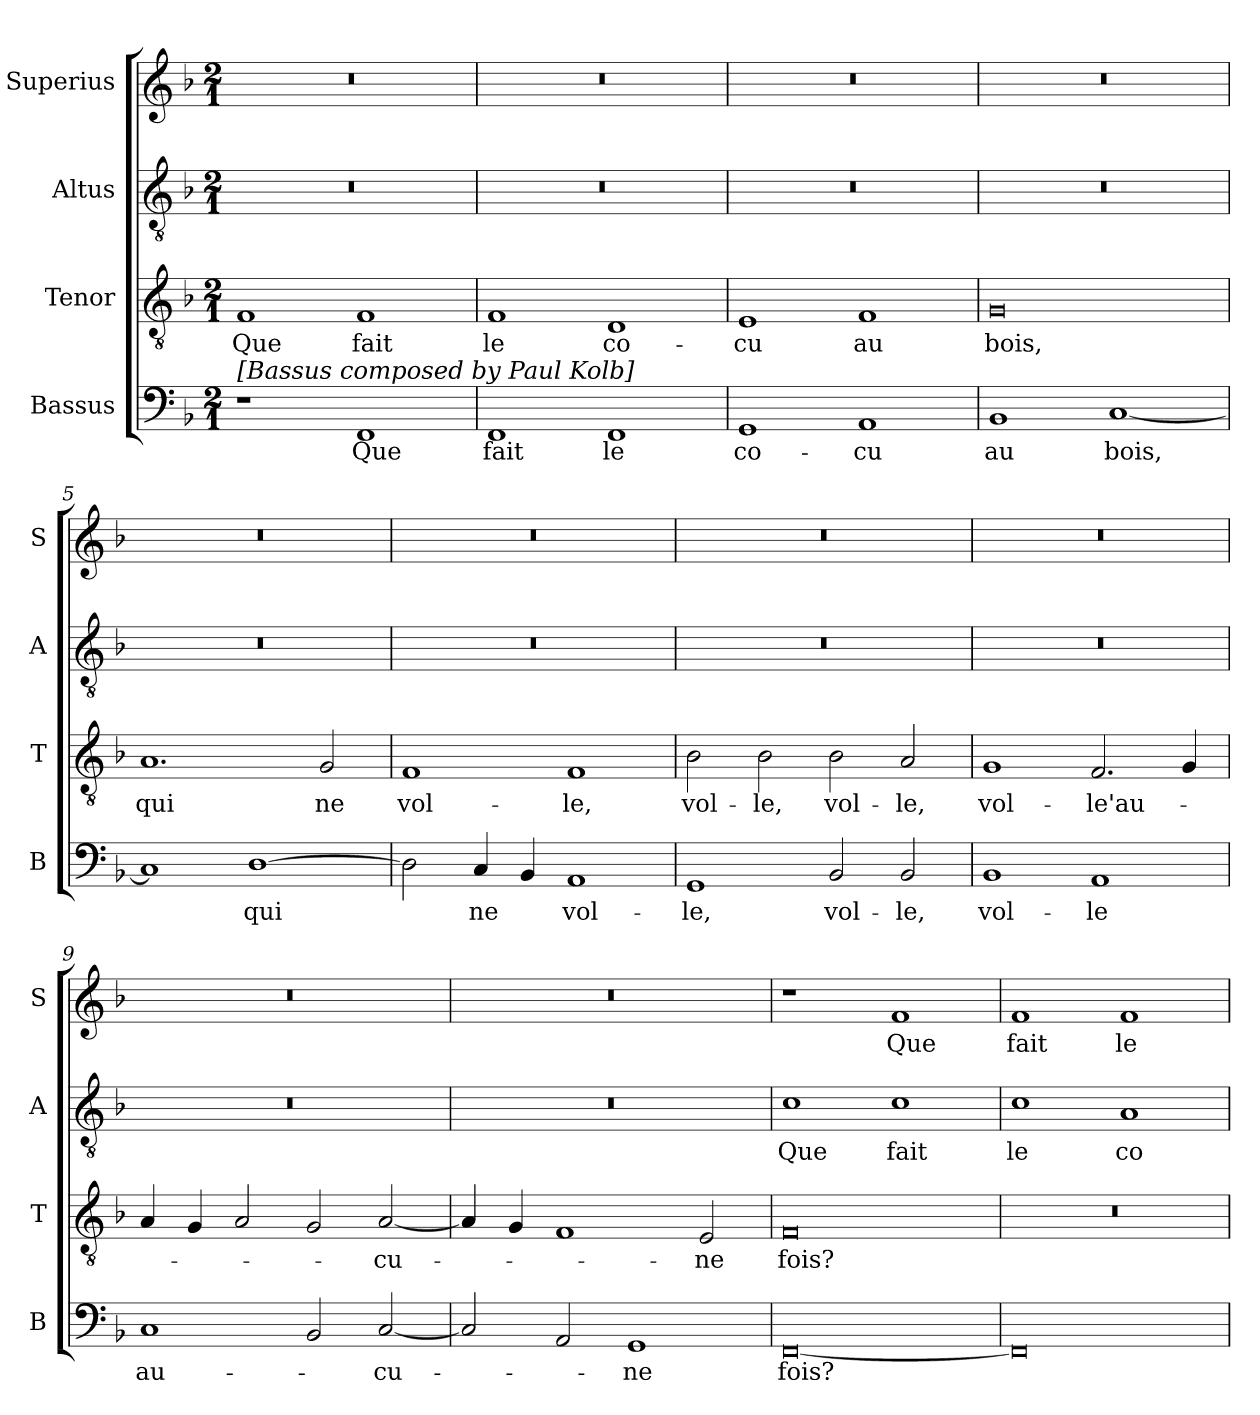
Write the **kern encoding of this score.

**kern	**text	**kern	**text	**kern	**text	**kern	**text
*part4	*part4	*part3	*part3	*part2	*part2	*part1	*part1
*staff4	*staff4	*staff3	*staff3	*staff2	*staff2	*staff1	*staff1
*I"Bassus	*	*I"Tenor	*	*I"Altus	*	*I"Superius	*
*I'B	*	*I'T	*	*I'A	*	*I'S	*
*clefF4	*	*clefGv2	*	*clefGv2	*	*clefG2	*
*k[b-]	*	*k[b-]	*	*k[b-]	*	*k[b-]	*
*M2/1	*	*M2/1	*	*M2/1	*	*M2/1	*
=1	=1	=1	=1	=1	=1	=1	=1
!LO:TX:a:t=[Bassus composed by Paul Kolb]	!	!	!	!	!	!	!
1r	.	1F	Que	0r	.	0r	.
!	!LO:LY:i	!	!	!	!	!	!
1FF	Que	1F	fait	.	.	.	.
=2	=2	=2	=2	=2	=2	=2	=2
!	!LO:LY:i	!	!	!	!	!	!
1FF	fait	1F	le	0r	.	0r	.
!	!LO:LY:i	!	!	!	!	!	!
1FF	le	1D	co-	.	.	.	.
=3	=3	=3	=3	=3	=3	=3	=3
!	!LO:LY:i	!	!	!	!	!	!
1GG	co-	1E	-cu	0r	.	0r	.
!	!LO:LY:i	!	!	!	!	!	!
1AA	-cu	1F	au	.	.	.	.
=4	=4	=4	=4	=4	=4	=4	=4
!	!LO:LY:i	!	!	!	!	!	!
1BB-	au	0G	bois,	0r	.	0r	.
!	!LO:LY:i	!	!	!	!	!	!
[1C	bois,	.	.	.	.	.	.
=5	=5	=5	=5	=5	=5	=5	=5
1C]	.	1.A	qui	0r	.	0r	.
!	!LO:LY:i	!	!	!	!	!	!
[1D	qui	.	.	.	.	.	.
.	.	2G	ne	.	.	.	.
=6	=6	=6	=6	=6	=6	=6	=6
2D]	.	1F	vol-	0r	.	0r	.
!	!LO:LY:i	!	!	!	!	!	!
4C	ne	.	.	.	.	.	.
4BB-	.	.	.	.	.	.	.
!	!LO:LY:i	!	!	!	!	!	!
1AA	vol-	1F	-le,	.	.	.	.
=7	=7	=7	=7	=7	=7	=7	=7
!	!LO:LY:i	!	!	!	!	!	!
1GG	-le,	2B-	vol-	0r	.	0r	.
.	.	2B-	-le,	.	.	.	.
!	!LO:LY:i	!	!	!	!	!	!
2BB-	vol-	2B-	vol-	.	.	.	.
!	!LO:LY:i	!	!	!	!	!	!
2BB-	-le,	2A	-le,	.	.	.	.
=8	=8	=8	=8	=8	=8	=8	=8
!	!LO:LY:i	!	!	!	!	!	!
1BB-	vol-	1G	vol-	0r	.	0r	.
!	!LO:LY:i	!	!	!	!	!	!
1AA	-le	2.F	-le'au-	.	.	.	.
.	.	4G	.	.	.	.	.
=9	=9	=9	=9	=9	=9	=9	=9
!	!LO:LY:i	!	!	!	!	!	!
1C	au-	4A	.	0r	.	0r	.
.	.	4G	.	.	.	.	.
.	.	2A	.	.	.	.	.
2BB-	.	2G	.	.	.	.	.
!	!LO:LY:i	!	!	!	!	!	!
[2C	-cu-	[2A	-cu-	.	.	.	.
=10	=10	=10	=10	=10	=10	=10	=10
2C]	.	4A]	.	0r	.	0r	.
.	.	4G	.	.	.	.	.
2AA	.	1F	.	.	.	.	.
!	!LO:LY:i	!	!	!	!	!	!
1GG	-ne	.	.	.	.	.	.
.	.	2E	-ne	.	.	.	.
=11	=11	=11	=11	=11	=11	=11	=11
!	!LO:LY:i	!	!	!	!	!	!
[0FF	fois?	0F	fois?	1c	Que	1r	.
.	.	.	.	1c	fait	1f	Que
=12	=12	=12	=12	=12	=12	=12	=12
0FF]	.	0r	.	1c	le	1f	fait
.	.	.	.	1A	co-	1f	le
=	=	=	=	=	=	=	=
*-	*-	*-	*-	*-	*-	*-	*-
